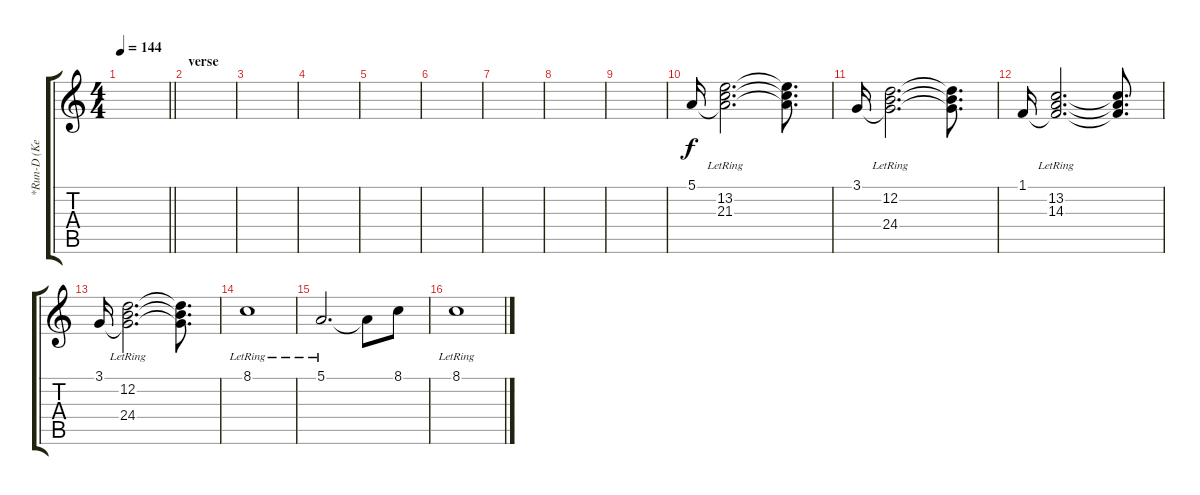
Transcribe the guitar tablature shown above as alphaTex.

\track ("*Run-D (Keyboard 1)" "*Run-D (Ke") {instrument acousticgrandpiano}
\staff {score tabs}
\tuning (E4 B3 G3 D3 A2 E2) {hide}
\ts (4 4)
\tempo 144
\clef g2
\barLineRight lightlight
\ks c
|
\section ("" "verse")
|
|
|
|
|
|
|
|
5.1.16 (5.1{t} 13.2{lr} 21.3{lr}).2{d} (5.1{t} 13.2{t} 21.3{t}).8{d} |
3.1.16 (3.1{t} 12.2{lr} 24.4{lr}).2{d} (3.1{t} 12.2{t} 24.4{t}).8{d} |
1.1.16 (1.1{t} 13.2{lr} 14.3{lr}).2{d} (1.1{t} 13.2{t} 14.3{t}).8{d} |
3.1.16 (3.1{t} 12.2{lr} 24.4{lr}).2{d} (3.1{t} 12.2{t} 24.4{t}).8{d} |
8.1{lr}.1 |
5.1{lr}.2{d} 5.1{t}.8 8.1.8 |
8.1{lr}.1
